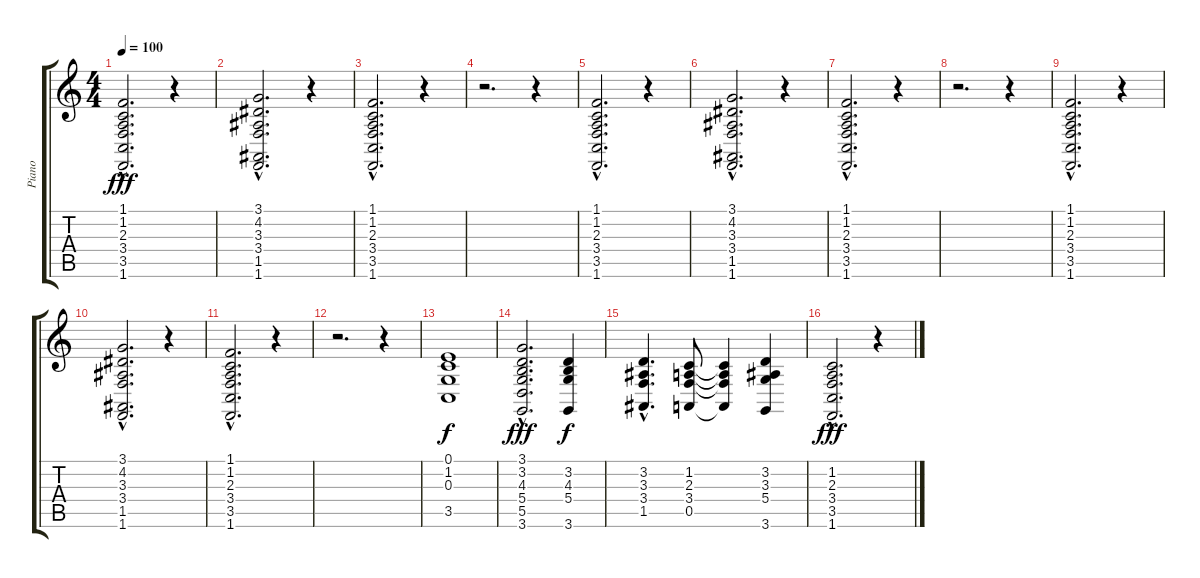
\track ("Piano " "Piano ") {instrument brightacousticpiano}
\staff {score tabs}
\tuning (E4 B3 G3 D3 A2 E2) {hide}
\ts (4 4)
\tempo 100
\clef g2
\ks c
(1.1{hac} 1.2{hac} 2.3{hac} 3.4{hac} 3.5{hac} 1.6{hac}).2{d dy fff instrument brightacousticpiano} r.4 |
(3.1{hac} 4.2{hac} 3.3{hac} 3.4{hac} 1.5{hac} 1.6{hac}).2{d} r.4 |
(1.1{hac} 1.2{hac} 2.3{hac} 3.4{hac} 3.5{hac} 1.6{hac}).2{d} r.4 |
r.2{d} r.4 |
(1.1{hac} 1.2{hac} 2.3{hac} 3.4{hac} 3.5{hac} 1.6{hac}).2{d} r.4 |
(3.1{hac} 4.2{hac} 3.3{hac} 3.4{hac} 1.5{hac} 1.6{hac}).2{d} r.4 |
(1.1{hac} 1.2{hac} 2.3{hac} 3.4{hac} 3.5{hac} 1.6{hac}).2{d} r.4 |
r.2{d} r.4 |
(1.1{hac} 1.2{hac} 2.3{hac} 3.4{hac} 3.5{hac} 1.6{hac}).2{d} r.4 |
(3.1{hac} 4.2{hac} 3.3{hac} 3.4{hac} 1.5{hac} 1.6{hac}).2{d} r.4 |
(1.1{hac} 1.2{hac} 2.3{hac} 3.4{hac} 3.5{hac} 1.6{hac}).2{d} r.4 |
r.2{d} r.4 |
(0.1 1.2 0.3 3.5).1{dy f} |
(3.1{hac} 3.2{hac} 4.3{hac} 5.4{hac} 5.5{hac} 3.6{hac}).2{d dy fff} (3.2 4.3 5.4 3.6).4{dy f} |
(3.2{hac} 3.3{hac} 3.4{hac} 1.5{hac}).4{d} (1.2 2.3 3.4 0.5).8 (1.2{t} 2.3{t} 3.4{t} 0.5{t}).4 (3.2 3.3 5.4 3.6).4 |
(1.2{hac} 2.3{hac} 3.4{hac} 3.5{hac} 1.6{hac}).2{d dy fff} r.4
